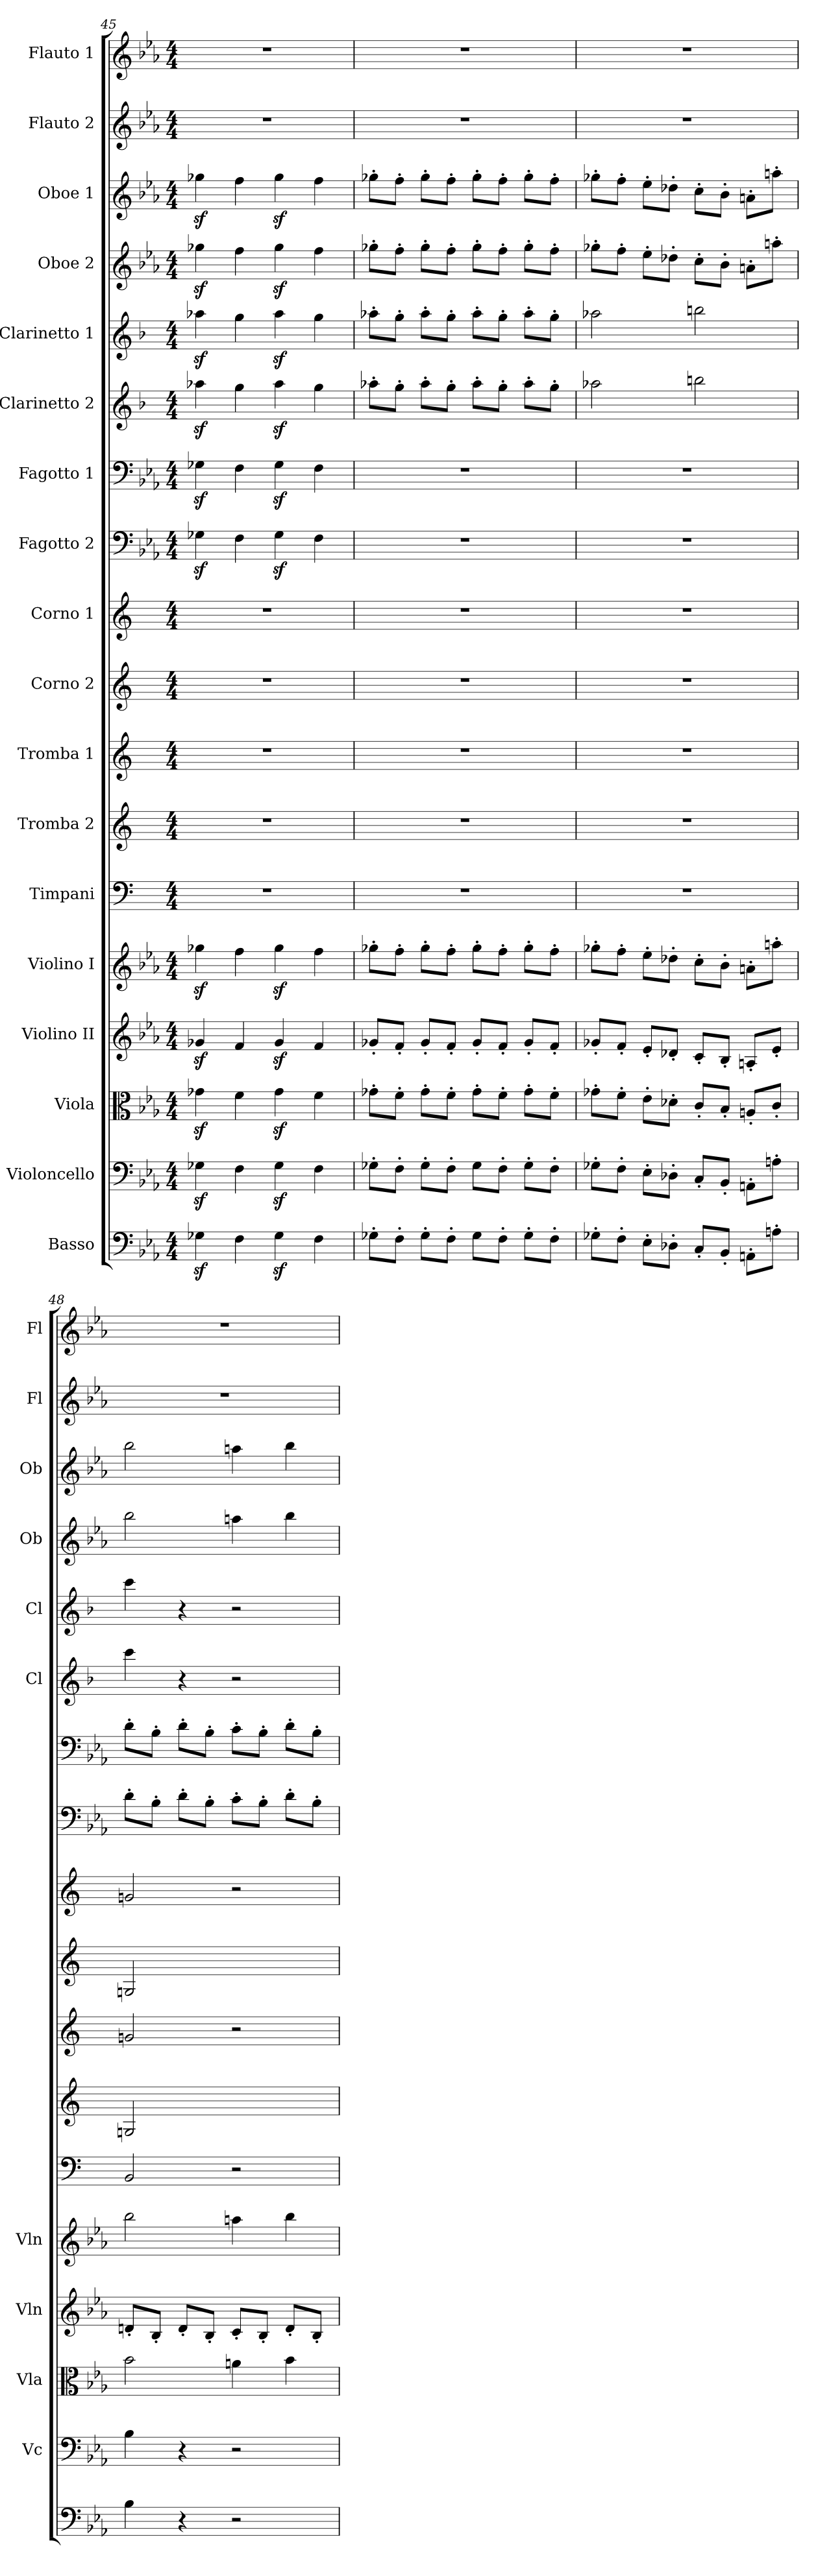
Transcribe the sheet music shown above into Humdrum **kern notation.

**kern	**kern	**kern	**kern	**kern	**kern	**kern	**kern	**kern	**kern	**kern	**kern	**kern	**kern	**kern	**kern	**kern	**kern
*part18	*part17	*part16	*part15	*part14	*part13	*part12	*part11	*part10	*part9	*part8	*part7	*part6	*part5	*part4	*part3	*part2	*part1
*staff18	*staff17	*staff16	*staff15	*staff14	*staff13	*staff12	*staff11	*staff10	*staff9	*staff8	*staff7	*staff6	*staff5	*staff4	*staff3	*staff2	*staff1
*I"Basso	*I"Violoncello	*I"Viola	*I"Violino II	*I"Violino I	*I"Timpani	*I"Tromba 2	*I"Tromba 1	*I"Corno 2	*I"Corno 1	*I"Fagotto 2	*I"Fagotto 1	*I"Clarinetto 2	*I"Clarinetto 1	*I"Oboe 2	*I"Oboe 1	*I"Flauto 2	*I"Flauto 1
*	*I'Vc	*I'Vla	*I'Vln	*I'Vln	*	*	*	*	*	*	*	*I'Cl	*I'Cl	*I'Ob	*I'Ob	*I'Fl	*I'Fl
*clefF4	*clefF4	*clefC3	*clefG2	*clefG2	*clefF4	*clefG2	*clefG2	*clefG2	*clefG2	*clefF4	*clefF4	*clefG2	*clefG2	*clefG2	*clefG2	*clefG2	*clefG2
*ITrd7c12	*	*	*	*	*	*ITrd-2c-3	*ITrd-2c-3	*ITrd5c9	*ITrd5c9	*	*	*ITrd1c2	*ITrd1c2	*	*	*	*
*k[b-e-a-]	*k[b-e-a-]	*k[b-e-a-]	*k[b-e-a-]	*k[b-e-a-]	*	*	*	*	*	*k[b-e-a-]	*k[b-e-a-]	*k[b-e-a-]	*k[b-e-a-]	*k[b-e-a-]	*k[b-e-a-]	*k[b-e-a-]	*k[b-e-a-]
*M4/4	*M4/4	*M4/4	*M4/4	*M4/4	*M4/4	*M4/4	*M4/4	*M4/4	*M4/4	*M4/4	*M4/4	*M4/4	*M4/4	*M4/4	*M4/4	*M4/4	*M4/4
=45	=45	=45	=45	=45	=45	=45	=45	=45	=45	=45	=45	=45	=45	=45	=45	=45	=45
4GG-Xz	4G-Xz	4g-Xz	4g-Xz	4gg-Xz	1r	1r	1r	1r	1r	4G-Xz	4G-Xz	4gg-Xz	4gg-Xz	4gg-Xz	4gg-Xz	1r	1r
4FF	4F	4f	4f	4ff	.	.	.	.	.	4F	4F	4ff	4ff	4ff	4ff	.	.
4GG-z	4G-z	4g-z	4g-z	4gg-z	.	.	.	.	.	4G-z	4G-z	4gg-z	4gg-z	4gg-z	4gg-z	.	.
4FF	4F	4f	4f	4ff	.	.	.	.	.	4F	4F	4ff	4ff	4ff	4ff	.	.
=46	=46	=46	=46	=46	=46	=46	=46	=46	=46	=46	=46	=46	=46	=46	=46	=46	=46
8GG-X'\L	8G-X'\L	8g-X'\L	8g-X'/L	8gg-X'\L	1r	1r	1r	1r	1r	1r	1r	8gg-X'\L	8gg-X'\L	8gg-X'\L	8gg-X'\L	1r	1r
8FF'\J	8F'\J	8f'\J	8f'/J	8ff'\J	.	.	.	.	.	.	.	8ff'\J	8ff'\J	8ff'\J	8ff'\J	.	.
8GG-'\L	8G-'\L	8g-'\L	8g-'/L	8gg-'\L	.	.	.	.	.	.	.	8gg-'\L	8gg-'\L	8gg-'\L	8gg-'\L	.	.
8FF'\J	8F'\J	8f'\J	8f'/J	8ff'\J	.	.	.	.	.	.	.	8ff'\J	8ff'\J	8ff'\J	8ff'\J	.	.
8GG-\L	8G-\L	8g-'\L	8g-'/L	8gg-'\L	.	.	.	.	.	.	.	8gg-'\L	8gg-'\L	8gg-'\L	8gg-'\L	.	.
8FF'\J	8F'\J	8f'\J	8f'/J	8ff'\J	.	.	.	.	.	.	.	8ff'\J	8ff'\J	8ff'\J	8ff'\J	.	.
8GG-'\L	8G-'\L	8g-'\L	8g-'/L	8gg-'\L	.	.	.	.	.	.	.	8gg-'\L	8gg-'\L	8gg-'\L	8gg-'\L	.	.
8FF'\J	8F'\J	8f'\J	8f'/J	8ff'\J	.	.	.	.	.	.	.	8ff'\J	8ff'\J	8ff'\J	8ff'\J	.	.
=47	=47	=47	=47	=47	=47	=47	=47	=47	=47	=47	=47	=47	=47	=47	=47	=47	=47
8GG-X'\L	8G-X'\L	8g-X'\L	8g-X'/L	8gg-X'\L	1r	1r	1r	1r	1r	1r	1r	2gg-X	2gg-X	8gg-X'\L	8gg-X'\L	1r	1r
8FF'\J	8F'\J	8f'\J	8f'/J	8ff'\J	.	.	.	.	.	.	.	.	.	8ff'\J	8ff'\J	.	.
8EE-'\L	8E-'\L	8e-'\L	8e-'/L	8ee-'\L	.	.	.	.	.	.	.	.	.	8ee-'\L	8ee-'\L	.	.
8DD-X'\J	8D-X'\J	8d-X'\J	8d-X'/J	8dd-X'\J	.	.	.	.	.	.	.	.	.	8dd-X'\J	8dd-X'\J	.	.
8CC'/L	8C'/L	8c'/L	8c'/L	8cc'\L	.	.	.	.	.	.	.	2aan	2aan	8cc'\L	8cc'\L	.	.
8BBB-'/J	8BB-'/J	8B-'/J	8B-'/J	8b-'\J	.	.	.	.	.	.	.	.	.	8b-'\J	8b-'\J	.	.
8AAAn'\L	8AAn'\L	8An'/L	8An'/L	8an'\L	.	.	.	.	.	.	.	.	.	8an'\L	8an'\L	.	.
8AAn'\J	8An'\J	8c'/J	8e-'/J	8aan'\J	.	.	.	.	.	.	.	.	.	8aan'\J	8aan'\J	.	.
=48	=48	=48	=48	=48	=48	=48	=48	=48	=48	=48	=48	=48	=48	=48	=48	=48	=48
4BB-	4B-	2b-	8dn'/L	2bb-	2BB	2B-X	2b-X	2BB-X	2B-X	8d'\L	8d'\L	4bb-	4bb-	2bb-	2bb-	1r	1r
.	.	.	8B-'/J	.	.	.	.	.	.	8B-'\J	8B-'\J	.	.	.	.	.	.
4r	4r	.	8d'/L	.	.	.	.	.	.	8d'\L	8d'\L	4r	4r	.	.	.	.
.	.	.	8B-'/J	.	.	.	.	.	.	8B-'\J	8B-'\J	.	.	.	.	.	.
2r	2r	4an	8c'/L	4aan	2r	2ryy	2r	2ryy	2r	8c'\L	8c'\L	2r	2r	4aan	4aan	.	.
.	.	.	8B-'/J	.	.	.	.	.	.	8B-'\J	8B-'\J	.	.	.	.	.	.
.	.	4b-	8d'/L	4bb-	.	.	.	.	.	8d'\L	8d'\L	.	.	4bb-	4bb-	.	.
.	.	.	8B-'/J	.	.	.	.	.	.	8B-'\J	8B-'\J	.	.	.	.	.	.
=	=	=	=	=	=	=	=	=	=	=	=	=	=	=	=	=	=
*-	*-	*-	*-	*-	*-	*-	*-	*-	*-	*-	*-	*-	*-	*-	*-	*-	*-
